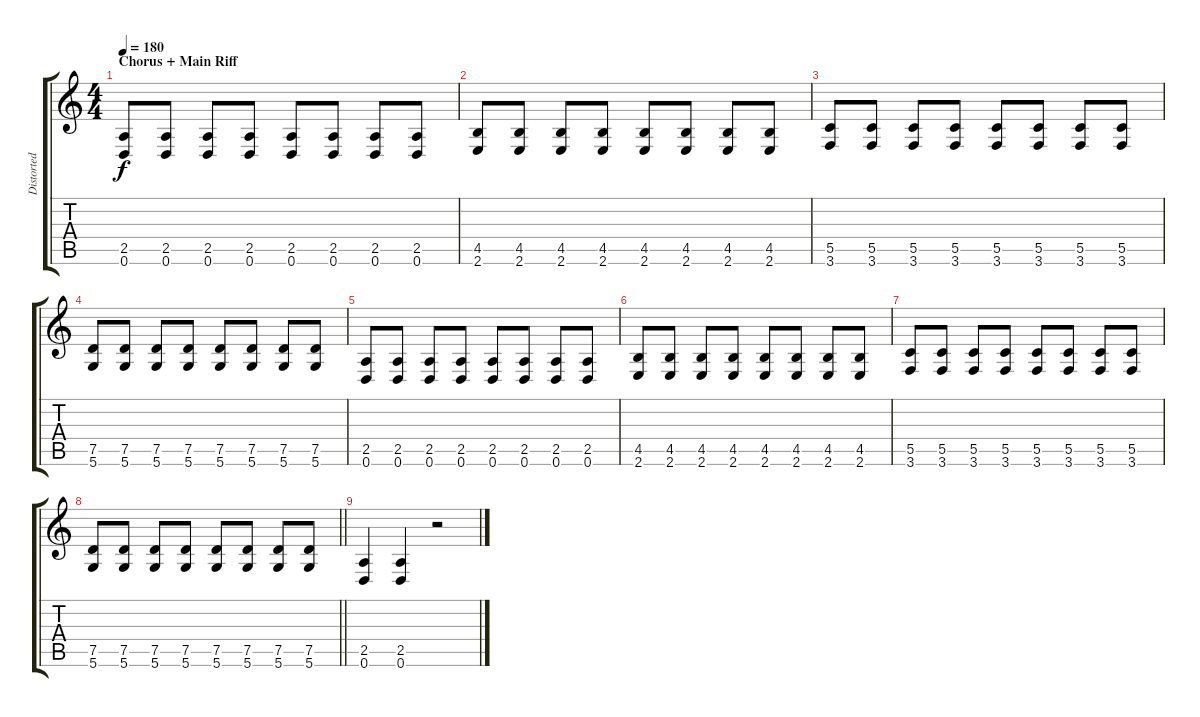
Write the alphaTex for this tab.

\track ("Distorted I" "Distorted ") {instrument distortionguitar}
\staff {score tabs}
\tuning (D4 A3 F3 C3 G2 D2) {hide}
\ts (4 4)
\section ("" "Chorus + Main Riff")
\tempo 180
\clef g2
\ks c
(2.5 0.6).8{dy f} (2.5 0.6).8 (2.5 0.6).8 (2.5 0.6).8 (2.5 0.6).8 (2.5 0.6).8 (2.5 0.6).8 (2.5 0.6).8 |
(4.5 2.6).8 (4.5 2.6).8 (4.5 2.6).8 (4.5 2.6).8 (4.5 2.6).8 (4.5 2.6).8 (4.5 2.6).8 (4.5 2.6).8 |
(5.5 3.6).8 (5.5 3.6).8 (5.5 3.6).8 (5.5 3.6).8 (5.5 3.6).8 (5.5 3.6).8 (5.5 3.6).8 (5.5 3.6).8 |
(7.5 5.6).8 (7.5 5.6).8 (7.5 5.6).8 (7.5 5.6).8 (7.5 5.6).8 (7.5 5.6).8 (7.5 5.6).8 (7.5 5.6).8 |
(2.5 0.6).8 (2.5 0.6).8 (2.5 0.6).8 (2.5 0.6).8 (2.5 0.6).8 (2.5 0.6).8 (2.5 0.6).8 (2.5 0.6).8 |
(4.5 2.6).8 (4.5 2.6).8 (4.5 2.6).8 (4.5 2.6).8 (4.5 2.6).8 (4.5 2.6).8 (4.5 2.6).8 (4.5 2.6).8 |
(5.5 3.6).8 (5.5 3.6).8 (5.5 3.6).8 (5.5 3.6).8 (5.5 3.6).8 (5.5 3.6).8 (5.5 3.6).8 (5.5 3.6).8 |
\barLineRight lightlight
(7.5 5.6).8 (7.5 5.6).8 (7.5 5.6).8 (7.5 5.6).8 (7.5 5.6).8 (7.5 5.6).8 (7.5 5.6).8 (7.5 5.6).8 |
(2.5 0.6).4 (2.5 0.6).4 r.2
